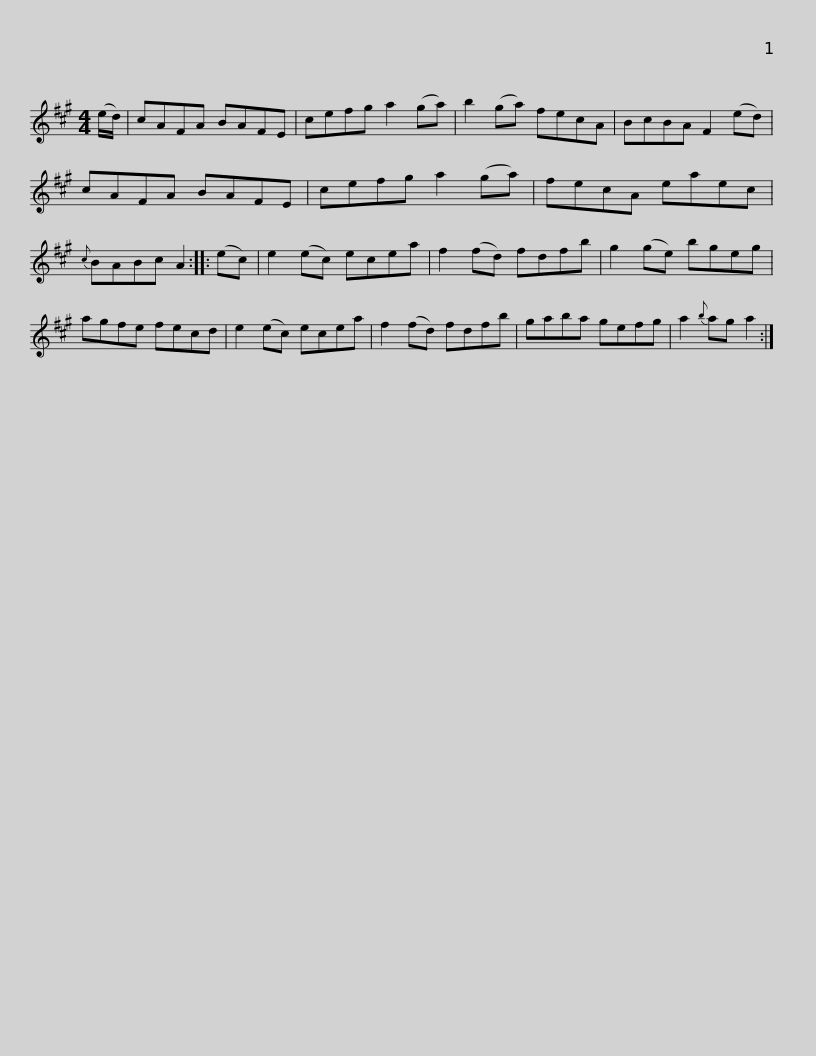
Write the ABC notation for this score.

X:1
L:1/8
M:4/4
I:linebreak $
K:A
V:1 treble
V:1
 (e/d/) | cAFA BAFE | cefg a2 (ga) | b2 (ga) fecA | BcBA F2 (ed) | %5
 cAFA BAFE |$ cefg a2 (ga) | fecA eaec |{c} BABc A2 :: (ec) | %10
 e2 (ec) ecea | f2 (fd) fdfb |$ g2 (ge) bgeg | agfe fecd | e2 (ec) ecea | %15
 f2 (fd) fdfb | gaba gefg |$ a2{b} ag a2 :| %18
